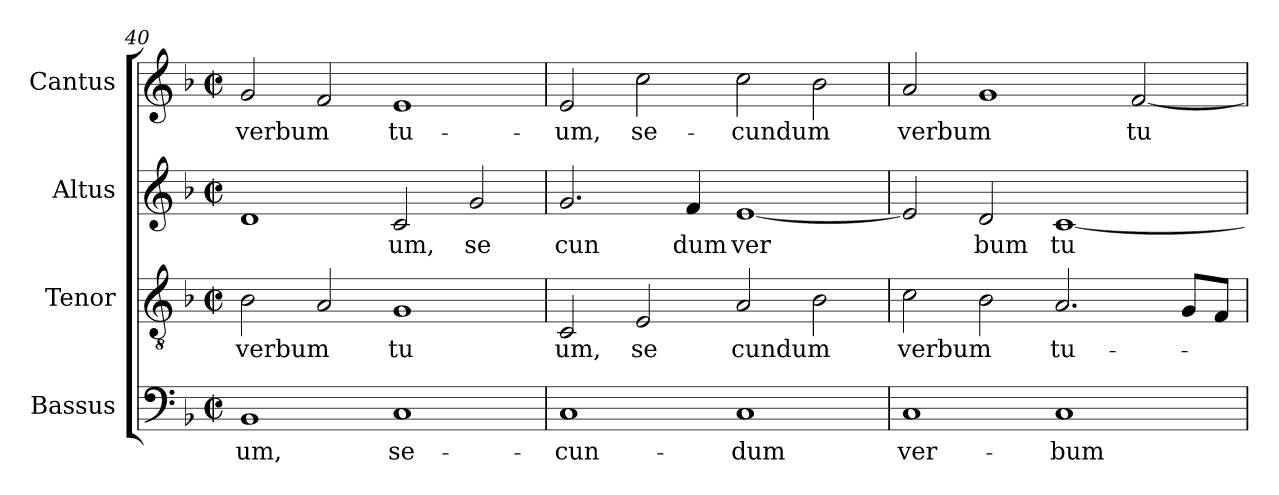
**kern	**text	**kern	**text	**kern	**text	**kern	**text
*part4	*part4	*part3	*part3	*part2	*part2	*part1	*part1
*staff4	*staff4	*staff3	*staff3	*staff2	*staff2	*staff1	*staff1
*I"Bassus	*	*I"Tenor	*	*I"Altus	*	*I"Cantus	*
*clefF4	*	*clefGv2	*	*clefG2	*	*clefG2	*
*k[b-]	*	*k[b-]	*	*k[b-]	*	*k[b-]	*
*F:	*	*F:	*	*F:	*	*F:	*
*M2/2	*	*M2/2	*	*M2/2	*	*M2/2	*
*met(c|)	*	*met(c|)	*	*met(c|)	*	*met(c|)	*
=40	=40	=40	=40	=40	=40	=40	=40
!	!LO:LY:b:cj	!	!LO:LY:b	!	!	!	!LO:LY:b
1BB-	-um,	2B-\	verbum	1d	.	2g/	verbum
.	.	2A/	.	.	.	2f/	.
!	!LO:LY:b:cj	!	!LO:LY:b:cj	!	!LO:LY:b:cj	!	!LO:LY:b:cj
1C	se-	1G	tu	2c/	um,	1e	tu-
!	!	!	!	!	!LO:LY:b:cj	!	!
.	.	.	.	2g/	se	.	.
=41	=41	=41	=41	=41	=41	=41	=41
!	!LO:LY:b:cj	!	!LO:LY:b:cj	!	!LO:LY:b:cj	!	!LO:LY:b:cj
1C	-cun-	2C/	um,	2.g/	cun	2e/	-um,
!	!	!	!LO:LY:b:cj	!	!	!	!LO:LY:b:cj
.	.	2E/	se	.	.	2cc\	se-
!	!	!	!	!	!LO:LY:b:cj	!	!
.	.	.	.	4f/	dum	.	.
!	!LO:LY:b:cj	!	!LO:LY:b	!	!LO:LY:b:cj	!	!LO:LY:b
1C	-dum	2A/	cundum	[>1e	ver	2cc\	-cundum
.	.	2B-\	.	.	.	2b-\	.
!!LO:LB:g=z
=42	=42	=42	=42	=42	=42	=42	=42
!	!LO:LY:b:cj	!	!LO:LY:b	!	!	!	!LO:LY:b
1C	ver-	2c\	verbum	2e/]	.	2a/	verbum
!	!	!	!	!	!LO:LY:b:cj	!	!
.	.	2B-\	.	2d/	bum	1g	.
!	!LO:LY:b:cj	!	!LO:LY:b:cj	!	!LO:LY:b:cj	!	!
1C	-bum	2.A/	tu-	[<1c	tu	.	.
!	!	!	!	!	!	!	!LO:LY:b:cj
.	.	.	.	.	.	[<2f/	tu-
.	.	8G/L	.	.	.	.	.
.	.	8F/J	.	.	.	.	.
=	=	=	=	=	=	=	=
*-	*-	*-	*-	*-	*-	*-	*-
